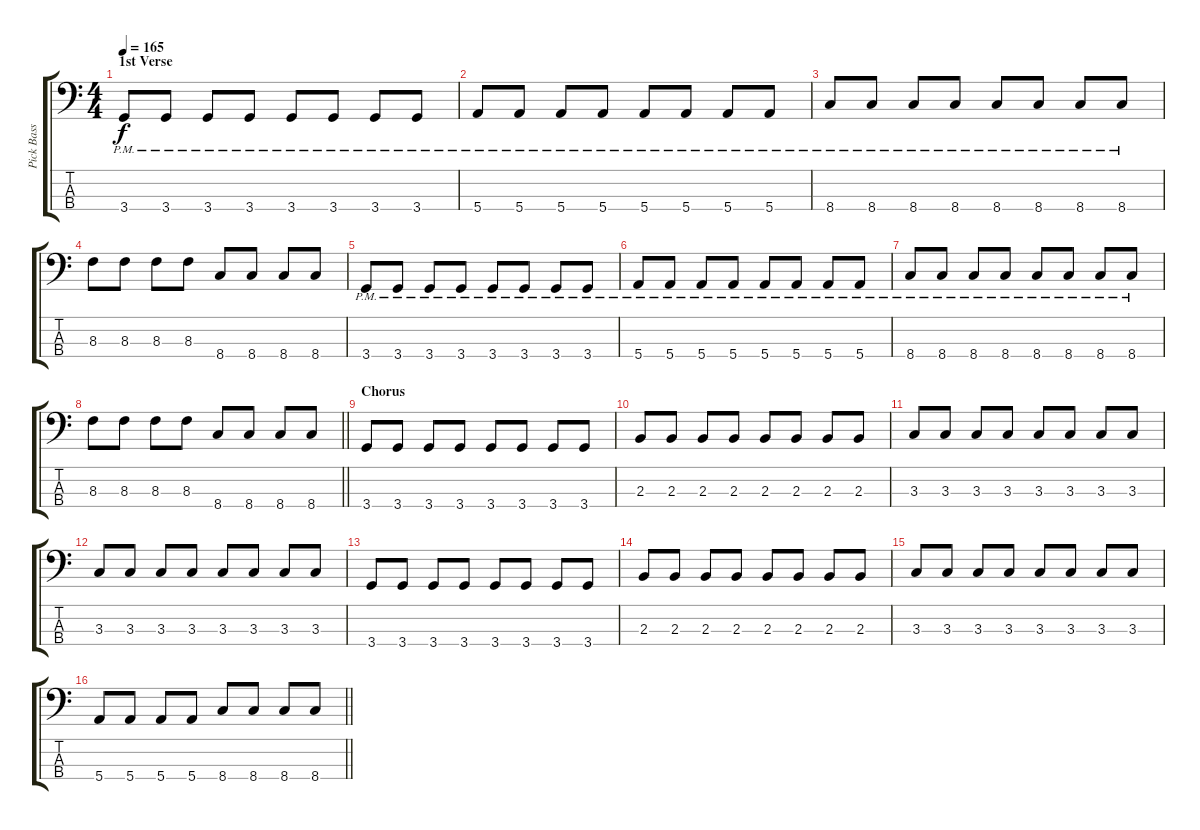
\track ("Pick Bass" "Pick Bass") {instrument electricbasspick}
\staff {score tabs}
\tuning (G2 D2 A1 E1) {hide}
\ts (4 4)
\section ("" "1st Verse")
\tempo 165
\clef f4
\ks c
3.4{pm}.8{dy f} 3.4{pm}.8 3.4{pm}.8 3.4{pm}.8 3.4{pm}.8 3.4{pm}.8 3.4{pm}.8 3.4{pm}.8 |
5.4{pm}.8 5.4{pm}.8 5.4{pm}.8 5.4{pm}.8 5.4{pm}.8 5.4{pm}.8 5.4{pm}.8 5.4{pm}.8 |
8.4{pm}.8 8.4{pm}.8 8.4{pm}.8 8.4{pm}.8 8.4{pm}.8 8.4{pm}.8 8.4{pm}.8 8.4{pm}.8 |
8.3.8 8.3.8 8.3.8 8.3.8 8.4.8 8.4.8 8.4.8 8.4.8 |
3.4{pm}.8 3.4{pm}.8 3.4{pm}.8 3.4{pm}.8 3.4{pm}.8 3.4{pm}.8 3.4{pm}.8 3.4{pm}.8 |
5.4{pm}.8 5.4{pm}.8 5.4{pm}.8 5.4{pm}.8 5.4{pm}.8 5.4{pm}.8 5.4{pm}.8 5.4{pm}.8 |
8.4{pm}.8 8.4{pm}.8 8.4{pm}.8 8.4{pm}.8 8.4{pm}.8 8.4{pm}.8 8.4{pm}.8 8.4{pm}.8 |
\barLineRight lightlight
8.3.8 8.3.8 8.3.8 8.3.8 8.4.8 8.4.8 8.4.8 8.4.8 |
\section ("" "Chorus")
3.4.8 3.4.8 3.4.8 3.4.8 3.4.8 3.4.8 3.4.8 3.4.8 |
2.3.8 2.3.8 2.3.8 2.3.8 2.3.8 2.3.8 2.3.8 2.3.8 |
3.3.8 3.3.8 3.3.8 3.3.8 3.3.8 3.3.8 3.3.8 3.3.8 |
3.3.8 3.3.8 3.3.8 3.3.8 3.3.8 3.3.8 3.3.8 3.3.8 |
3.4.8 3.4.8 3.4.8 3.4.8 3.4.8 3.4.8 3.4.8 3.4.8 |
2.3.8 2.3.8 2.3.8 2.3.8 2.3.8 2.3.8 2.3.8 2.3.8 |
3.3.8 3.3.8 3.3.8 3.3.8 3.3.8 3.3.8 3.3.8 3.3.8 |
\barLineRight lightlight
5.4.8 5.4.8 5.4.8 5.4.8 8.4.8 8.4.8 8.4.8 8.4.8
